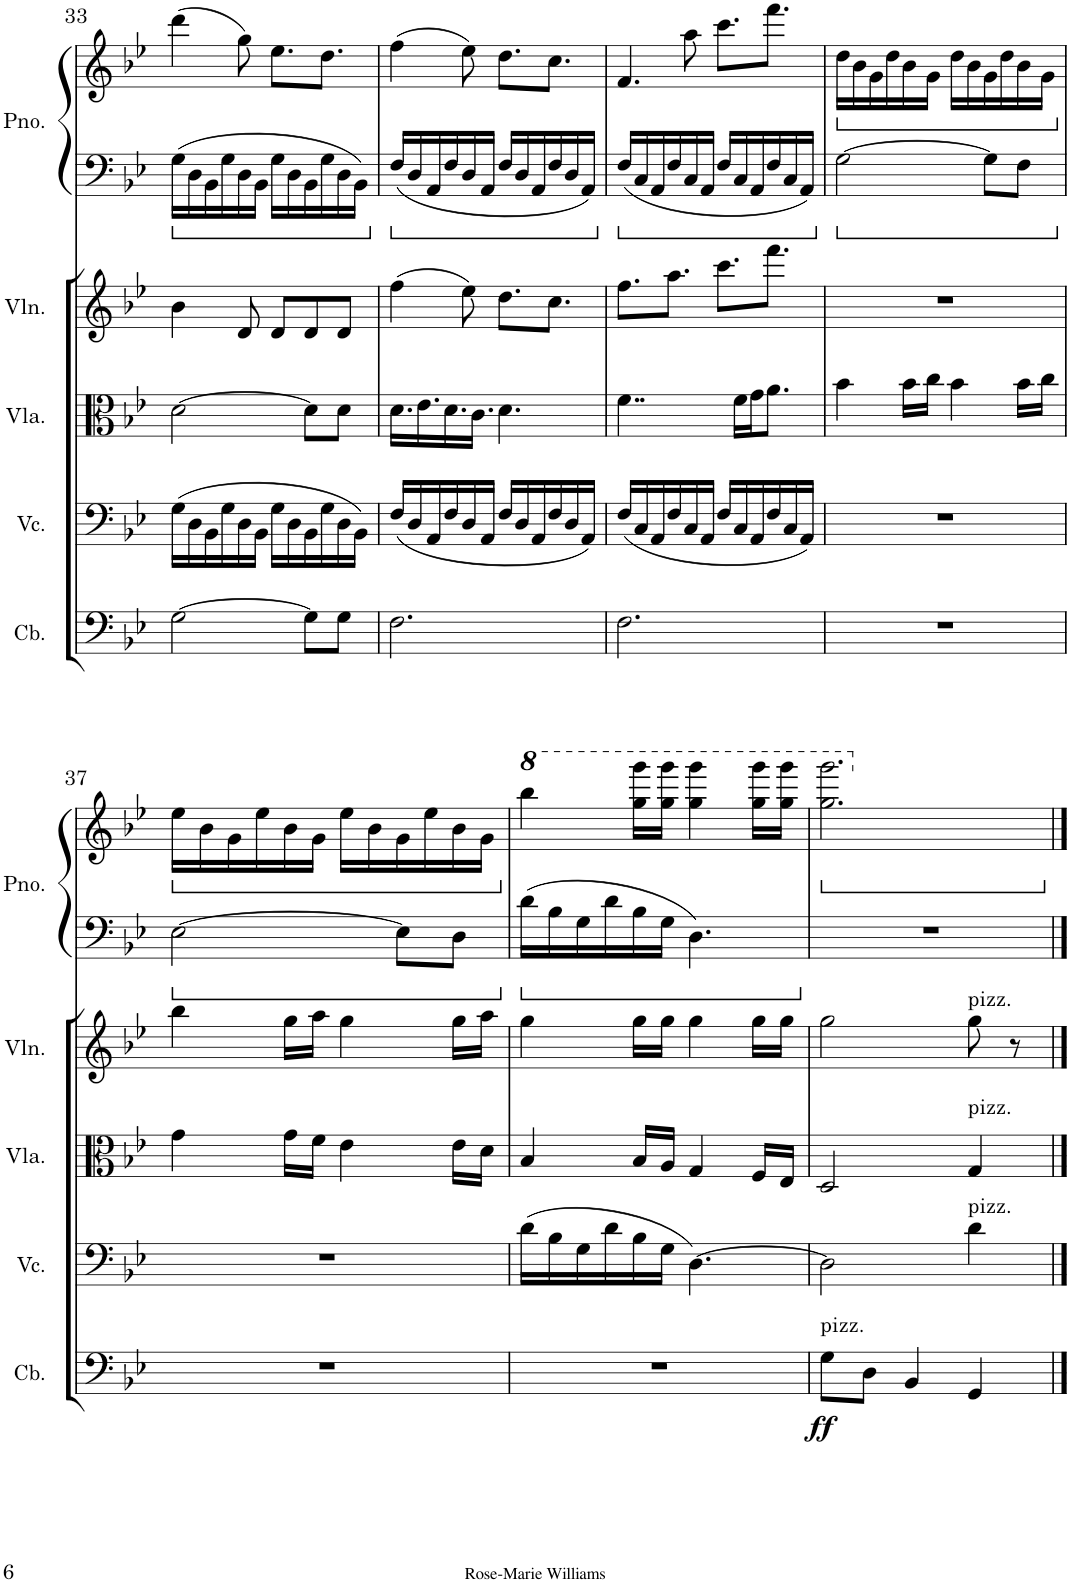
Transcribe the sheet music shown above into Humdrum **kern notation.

**kern	**dynam	**kern	**kern	**kern	**kern	**kern
*part5	*part5	*part4	*part3	*part2	*part1	*part1
*staff6	*staff6	*staff5	*staff4	*staff3	*staff2	*staff1
*I"Contrabass	*	*I"Violoncello	*I"Viola	*I"Violin	*I"Piano	*
*I'Cb.	*	*I'Vc.	*I'Vla.	*I'Vln.	*I'Pno.	*
!!LO:PB:g=z
*clefF4	*	*clefF4	*clefC3	*clefG2	*clefF4	*clefG2
*Trd7c12	*	*	*	*	*	*
*k[b-e-]	*	*k[b-e-]	*k[b-e-]	*k[b-e-]	*k[b-e-]	*k[b-e-]
*M6/8	*	*M6/8	*M6/8	*M6/8	*M6/8	*M6/8
=33	=33	=33	=33	=33	=33	=33
[2G\	.	(>16G\LL	[2d\	4b-\	16G\LL	(>4ddd\
.	.	16D\	.	.	16D\	.
.	.	16BB-\	.	.	16BB-\	.
.	.	16G\	.	.	16G\	.
.	.	16D\	.	8d/	16D\	8gg\)
.	.	16BB-\JJ	.	.	16BB-\JJ	.
.	.	16G\LL	.	8d/L	16G\LL	8.ee-\L
.	.	16D\	.	.	16D\	.
8G\L]	.	16BB-\	8d\L]	8d/	16BB-\	.
.	.	16G\	.	.	16G\	8.dd\J
8G\J	.	16D\	8d\J	8d/J	16D\	.
.	.	16BB-\JJ)	.	.	16BB-\JJ	.
=34	=34	=34	=34	=34	=34	=34
2.F\	.	(<16F/LL	16.d\LL	(>4ff\	16F/LL	(>4ff\
.	.	16D/	.	.	16D/	.
.	.	.	16.e-\	.	.	.
.	.	16AA/	.	.	16AA/	.
.	.	16F/	16.d\	.	16F/	.
.	.	16D/	.	8ee-\)	16D/	8ee-\)
.	.	.	16.c\JJ	.	.	.
.	.	16AA/JJ	.	.	16AA/JJ	.
.	.	16F/LL	4.d\	8.dd\L	16F/LL	8.dd\L
.	.	16D/	.	.	16D/	.
.	.	16AA/	.	.	16AA/	.
.	.	16F/	.	8.cc\J	16F/	8.cc\J
.	.	16D/	.	.	16D/	.
.	.	16AA/JJ)	.	.	16AA/JJ	.
=35	=35	=35	=35	=35	=35	=35
*	*	*	*	*	*	*^
2.F\	.	(<16F/LL	4..f\	8.ff\L	16F/LL	4.f/	4ryy
.	.	16C/	.	.	16C/	.	.
.	.	16AA/	.	.	16AA/	.	.
.	.	16F/	.	8.aa\J	16F/	.	.
.	.	16C/	.	.	16C/	.	8aa\
.	.	16AA/JJ	.	.	16AA/JJ	.	.
.	.	16F/LL	.	8.ccc\L	16F/LL	8.ccc\L	4.ryy
.	.	16C/	16f\LL	.	16C/	.	.
.	.	16AA/	16g\J	.	16AA/	.	.
.	.	16F/	8.a\J	8.fff\J	16F/	8.fff\J	.
.	.	16C/	.	.	16C/	.	.
.	.	16AA/JJ)	.	.	16AA/JJ	.	.
*	*	*	*	*	*	*v	*v
=36	=36	=36	=36	=36	=36	=36
*	*	*	*	*	*	*ped
2.r	.	2.r	4b-\	2.r	[2G\	16dd\LL
.	.	.	.	.	.	16b-\
.	.	.	.	.	.	16g\
.	.	.	.	.	.	16dd\
.	.	.	16b-\LL	.	.	16b-\
.	.	.	16cc\JJ	.	.	16g\JJ
.	.	.	4b-\	.	.	16dd\LL
.	.	.	.	.	.	16b-\
.	.	.	.	.	8G\L]	16g\
.	.	.	.	.	.	16dd\
.	.	.	16b-\LL	.	8F\J	16b-\
.	.	.	16cc\JJ	.	.	16g\JJ
!!LO:LB:g=z
=37	=37	=37	=37	=37	=37	=37
*	*	*	*	*	*	*Xped
*	*	*	*	*	*	*ped
2.r	.	2.r	4g\	4bb-\	[2E-\	16ee-\LL
.	.	.	.	.	.	16b-\
.	.	.	.	.	.	16g\
.	.	.	.	.	.	16ee-\
.	.	.	16g\LL	16gg\LL	.	16b-\
.	.	.	16f\JJ	16aa\JJ	.	16g\JJ
.	.	.	4e-\	4gg\	.	16ee-\LL
.	.	.	.	.	.	16b-\
.	.	.	.	.	8E-\L]	16g\
.	.	.	.	.	.	16ee-\
.	.	.	16e-\LL	16gg\LL	8D\J	16b-\
.	.	.	16d\JJ	16aa\JJ	.	16g\JJ
=38	=38	=38	=38	=38	=38	=38
*	*	*	*	*	*	*Xped
*	*	*	*	*	*	*8va
2.r	.	(>16d\LL	4B-/	4gg\	16d\LL	4bbb-\
.	.	16B-\	.	.	16B-\	.
.	.	16G\	.	.	16G\	.
.	.	16d\	.	.	16d\	.
.	.	16B-\	16B-/LL	16gg\LL	16B-\	16ggg\ 16gggg\LL
.	.	16G\JJ	16A/JJ	16gg\JJ	16G\JJ	16ggg\ 16gggg\JJ
.	.	[4.D\)	4G/	4gg\	4.D\	4ggg\ 4gggg\
.	.	.	16F/LL	16gg\LL	.	16ggg\ 16gggg\LL
.	.	.	16E-/JJ	16gg\JJ	.	16ggg\ 16gggg\JJ
=39	=39	=39	=39	=39	=39	=39
*	*	*	*	*	*	*ped
!LO:TX:a:t=pizz.	!	!	!	!	!	!
!	!LO:DY:b	!	!	!	!	!
8G\L	ff	2D\]	2D/	2gg\	2.r	2.ggg\ 2.gggg\
8D\J	.	.	.	.	.	.
4BB-/	.	.	.	.	.	.
!	!	!	!	!LO:TX:a:t=pizz.	!	!
!	!	!	!LO:TX:a:t=pizz.	!	!	!
!	!	!LO:TX:a:t=pizz.	!	!	!	!
4GG/	.	4d\	4G/	8gg\	.	.
.	.	.	.	8r	.	.
*	*	*	*	*	*	*Xped
*	*	*	*	*	*	*X8va
==	==	==	==	==	==	==
*-	*-	*-	*-	*-	*-	*-
